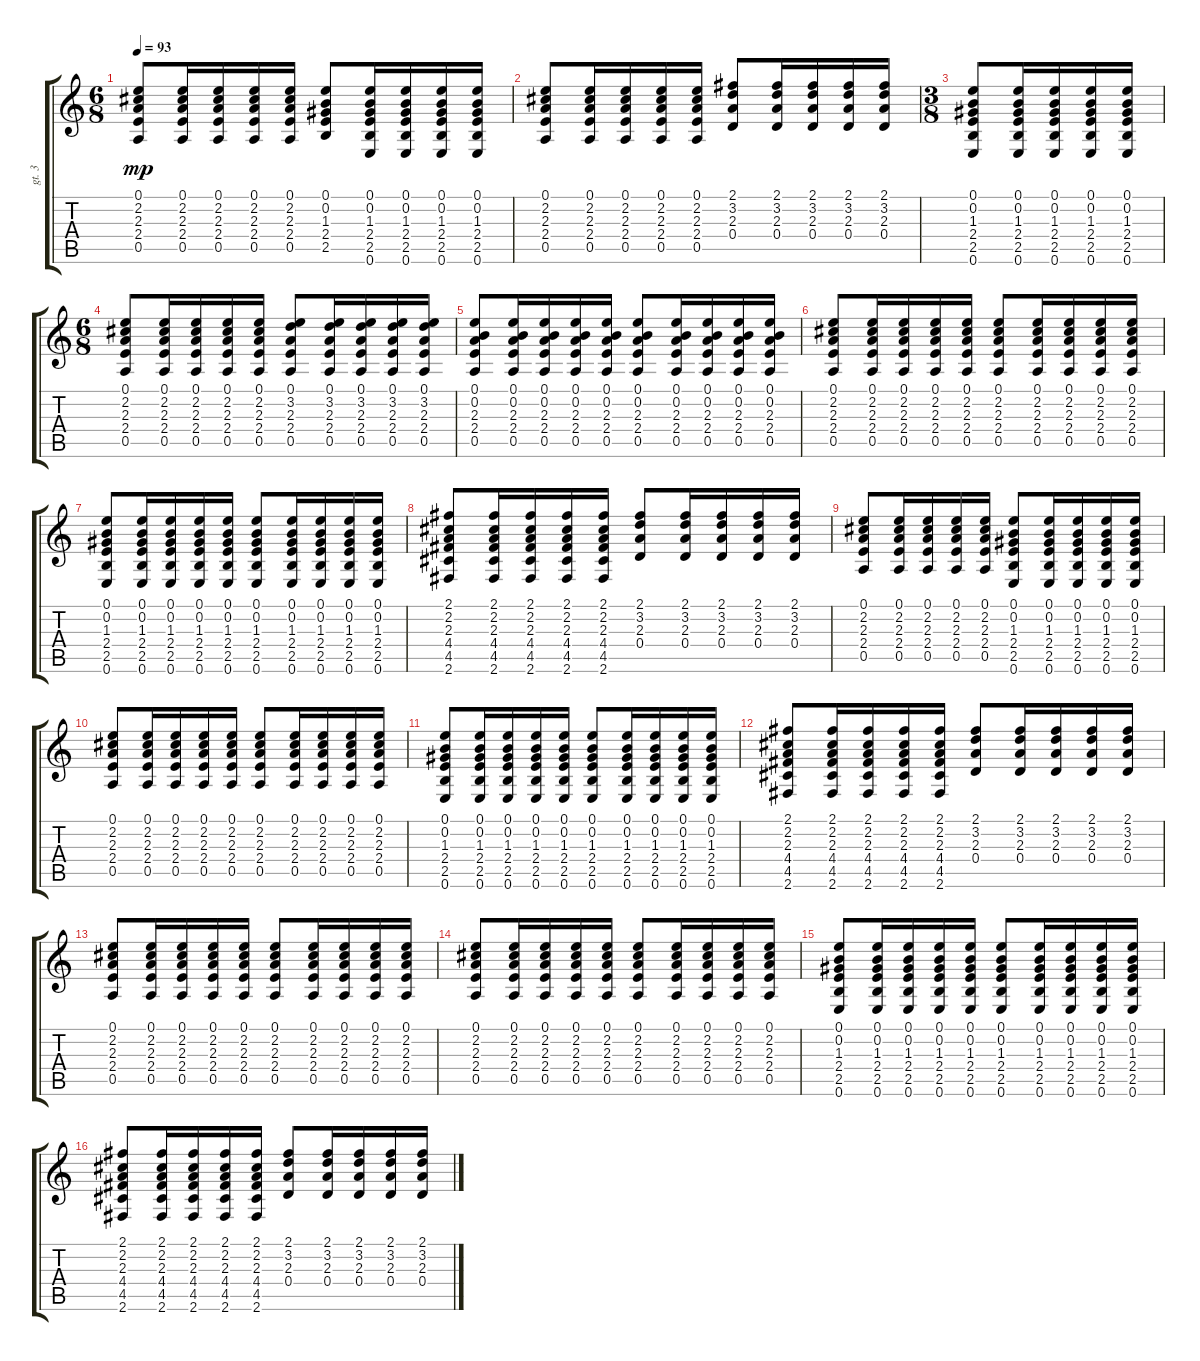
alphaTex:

\track ("gt. 3" "gt. 3") {instrument acousticguitarsteel}
\staff {score tabs}
\tuning (E4 B3 G3 D3 A2 E2) {hide}
\ts (6 8)
\tempo 93
\clef g2
\ks c
(0.1 2.2 2.3 2.4 0.5).8{dy mp} (0.1 2.2 2.3 2.4 0.5).16 (0.1 2.2 2.3 2.4 0.5).16 (0.1 2.2 2.3 2.4 0.5).16 (0.1 2.2 2.3 2.4 0.5).16 (0.1 0.2 1.3 2.4 2.5).8 (0.1 0.2 1.3 2.4 2.5 0.6).16 (0.1 0.2 1.3 2.4 2.5 0.6).16 (0.1 0.2 1.3 2.4 2.5 0.6).16 (0.1 0.2 1.3 2.4 2.5 0.6).16 |
(0.1 2.2 2.3 2.4 0.5).8 (0.1 2.2 2.3 2.4 0.5).16 (0.1 2.2 2.3 2.4 0.5).16 (0.1 2.2 2.3 2.4 0.5).16 (0.1 2.2 2.3 2.4 0.5).16 (2.1 3.2 2.3 0.4).8 (2.1 3.2 2.3 0.4).16 (2.1 3.2 2.3 0.4).16 (2.1 3.2 2.3 0.4).16 (2.1 3.2 2.3 0.4).16 |
\ts (3 8)
(0.1 0.2 1.3 2.4 2.5 0.6).8 (0.1 0.2 1.3 2.4 2.5 0.6).16 (0.1 0.2 1.3 2.4 2.5 0.6).16 (0.1 0.2 1.3 2.4 2.5 0.6).16 (0.1 0.2 1.3 2.4 2.5 0.6).16 |
\ts (6 8)
(0.1 2.2 2.3 2.4 0.5).8 (0.1 2.2 2.3 2.4 0.5).16 (0.1 2.2 2.3 2.4 0.5).16 (0.1 2.2 2.3 2.4 0.5).16 (0.1 2.2 2.3 2.4 0.5).16 (0.1 3.2 2.3 2.4 0.5).8 (0.1 3.2 2.3 2.4 0.5).16 (0.1 3.2 2.3 2.4 0.5).16 (0.1 3.2 2.3 2.4 0.5).16 (0.1 3.2 2.3 2.4 0.5).16 |
(0.1 0.2 2.3 2.4 0.5).8 (0.1 0.2 2.3 2.4 0.5).16 (0.1 0.2 2.3 2.4 0.5).16 (0.1 0.2 2.3 2.4 0.5).16 (0.1 0.2 2.3 2.4 0.5).16 (0.1 0.2 2.3 2.4 0.5).8 (0.1 0.2 2.3 2.4 0.5).16 (0.1 0.2 2.3 2.4 0.5).16 (0.1 0.2 2.3 2.4 0.5).16 (0.1 0.2 2.3 2.4 0.5).16 |
(0.1 2.2 2.3 2.4 0.5).8 (0.1 2.2 2.3 2.4 0.5).16 (0.1 2.2 2.3 2.4 0.5).16 (0.1 2.2 2.3 2.4 0.5).16 (0.1 2.2 2.3 2.4 0.5).16 (0.1 2.2 2.3 2.4 0.5).8 (0.1 2.2 2.3 2.4 0.5).16 (0.1 2.2 2.3 2.4 0.5).16 (0.1 2.2 2.3 2.4 0.5).16 (0.1 2.2 2.3 2.4 0.5).16 |
(0.1 0.2 1.3 2.4 2.5 0.6).8 (0.1 0.2 1.3 2.4 2.5 0.6).16 (0.1 0.2 1.3 2.4 2.5 0.6).16 (0.1 0.2 1.3 2.4 2.5 0.6).16 (0.1 0.2 1.3 2.4 2.5 0.6).16 (0.1 0.2 1.3 2.4 2.5 0.6).8 (0.1 0.2 1.3 2.4 2.5 0.6).16 (0.1 0.2 1.3 2.4 2.5 0.6).16 (0.1 0.2 1.3 2.4 2.5 0.6).16 (0.1 0.2 1.3 2.4 2.5 0.6).16 |
(2.1 2.2 2.3 4.4 4.5 2.6).8 (2.1 2.2 2.3 4.4 4.5 2.6).16 (2.1 2.2 2.3 4.4 4.5 2.6).16 (2.1 2.2 2.3 4.4 4.5 2.6).16 (2.1 2.2 2.3 4.4 4.5 2.6).16 (2.1 3.2 2.3 0.4).8 (2.1 3.2 2.3 0.4).16 (2.1 3.2 2.3 0.4).16 (2.1 3.2 2.3 0.4).16 (2.1 3.2 2.3 0.4).16 |
(0.1 2.2 2.3 2.4 0.5).8 (0.1 2.2 2.3 2.4 0.5).16 (0.1 2.2 2.3 2.4 0.5).16 (0.1 2.2 2.3 2.4 0.5).16 (0.1 2.2 2.3 2.4 0.5).16 (0.1 0.2 1.3 2.4 2.5 0.6).8 (0.1 0.2 1.3 2.4 2.5 0.6).16 (0.1 0.2 1.3 2.4 2.5 0.6).16 (0.1 0.2 1.3 2.4 2.5 0.6).16 (0.1 0.2 1.3 2.4 2.5 0.6).16 |
(0.1 2.2 2.3 2.4 0.5).8 (0.1 2.2 2.3 2.4 0.5).16 (0.1 2.2 2.3 2.4 0.5).16 (0.1 2.2 2.3 2.4 0.5).16 (0.1 2.2 2.3 2.4 0.5).16 (0.1 2.2 2.3 2.4 0.5).8 (0.1 2.2 2.3 2.4 0.5).16 (0.1 2.2 2.3 2.4 0.5).16 (0.1 2.2 2.3 2.4 0.5).16 (0.1 2.2 2.3 2.4 0.5).16 |
(0.1 0.2 1.3 2.4 2.5 0.6).8 (0.1 0.2 1.3 2.4 2.5 0.6).16 (0.1 0.2 1.3 2.4 2.5 0.6).16 (0.1 0.2 1.3 2.4 2.5 0.6).16 (0.1 0.2 1.3 2.4 2.5 0.6).16 (0.1 0.2 1.3 2.4 2.5 0.6).8 (0.1 0.2 1.3 2.4 2.5 0.6).16 (0.1 0.2 1.3 2.4 2.5 0.6).16 (0.1 0.2 1.3 2.4 2.5 0.6).16 (0.1 0.2 1.3 2.4 2.5 0.6).16 |
(2.1 2.2 2.3 4.4 4.5 2.6).8 (2.1 2.2 2.3 4.4 4.5 2.6).16 (2.1 2.2 2.3 4.4 4.5 2.6).16 (2.1 2.2 2.3 4.4 4.5 2.6).16 (2.1 2.2 2.3 4.4 4.5 2.6).16 (2.1 3.2 2.3 0.4).8 (2.1 3.2 2.3 0.4).16 (2.1 3.2 2.3 0.4).16 (2.1 3.2 2.3 0.4).16 (2.1 3.2 2.3 0.4).16 |
(0.1 2.2 2.3 2.4 0.5).8 (0.1 2.2 2.3 2.4 0.5).16 (0.1 2.2 2.3 2.4 0.5).16 (0.1 2.2 2.3 2.4 0.5).16 (0.1 2.2 2.3 2.4 0.5).16 (0.1 2.2 2.3 2.4 0.5).8 (0.1 2.2 2.3 2.4 0.5).16 (0.1 2.2 2.3 2.4 0.5).16 (0.1 2.2 2.3 2.4 0.5).16 (0.1 2.2 2.3 2.4 0.5).16 |
(0.1 2.2 2.3 2.4 0.5).8 (0.1 2.2 2.3 2.4 0.5).16 (0.1 2.2 2.3 2.4 0.5).16 (0.1 2.2 2.3 2.4 0.5).16 (0.1 2.2 2.3 2.4 0.5).16 (0.1 2.2 2.3 2.4 0.5).8 (0.1 2.2 2.3 2.4 0.5).16 (0.1 2.2 2.3 2.4 0.5).16 (0.1 2.2 2.3 2.4 0.5).16 (0.1 2.2 2.3 2.4 0.5).16 |
(0.1 0.2 1.3 2.4 2.5 0.6).8 (0.1 0.2 1.3 2.4 2.5 0.6).16 (0.1 0.2 1.3 2.4 2.5 0.6).16 (0.1 0.2 1.3 2.4 2.5 0.6).16 (0.1 0.2 1.3 2.4 2.5 0.6).16 (0.1 0.2 1.3 2.4 2.5 0.6).8 (0.1 0.2 1.3 2.4 2.5 0.6).16 (0.1 0.2 1.3 2.4 2.5 0.6).16 (0.1 0.2 1.3 2.4 2.5 0.6).16 (0.1 0.2 1.3 2.4 2.5 0.6).16 |
(2.1 2.2 2.3 4.4 4.5 2.6).8 (2.1 2.2 2.3 4.4 4.5 2.6).16 (2.1 2.2 2.3 4.4 4.5 2.6).16 (2.1 2.2 2.3 4.4 4.5 2.6).16 (2.1 2.2 2.3 4.4 4.5 2.6).16 (2.1 3.2 2.3 0.4).8 (2.1 3.2 2.3 0.4).16 (2.1 3.2 2.3 0.4).16 (2.1 3.2 2.3 0.4).16 (2.1 3.2 2.3 0.4).16
